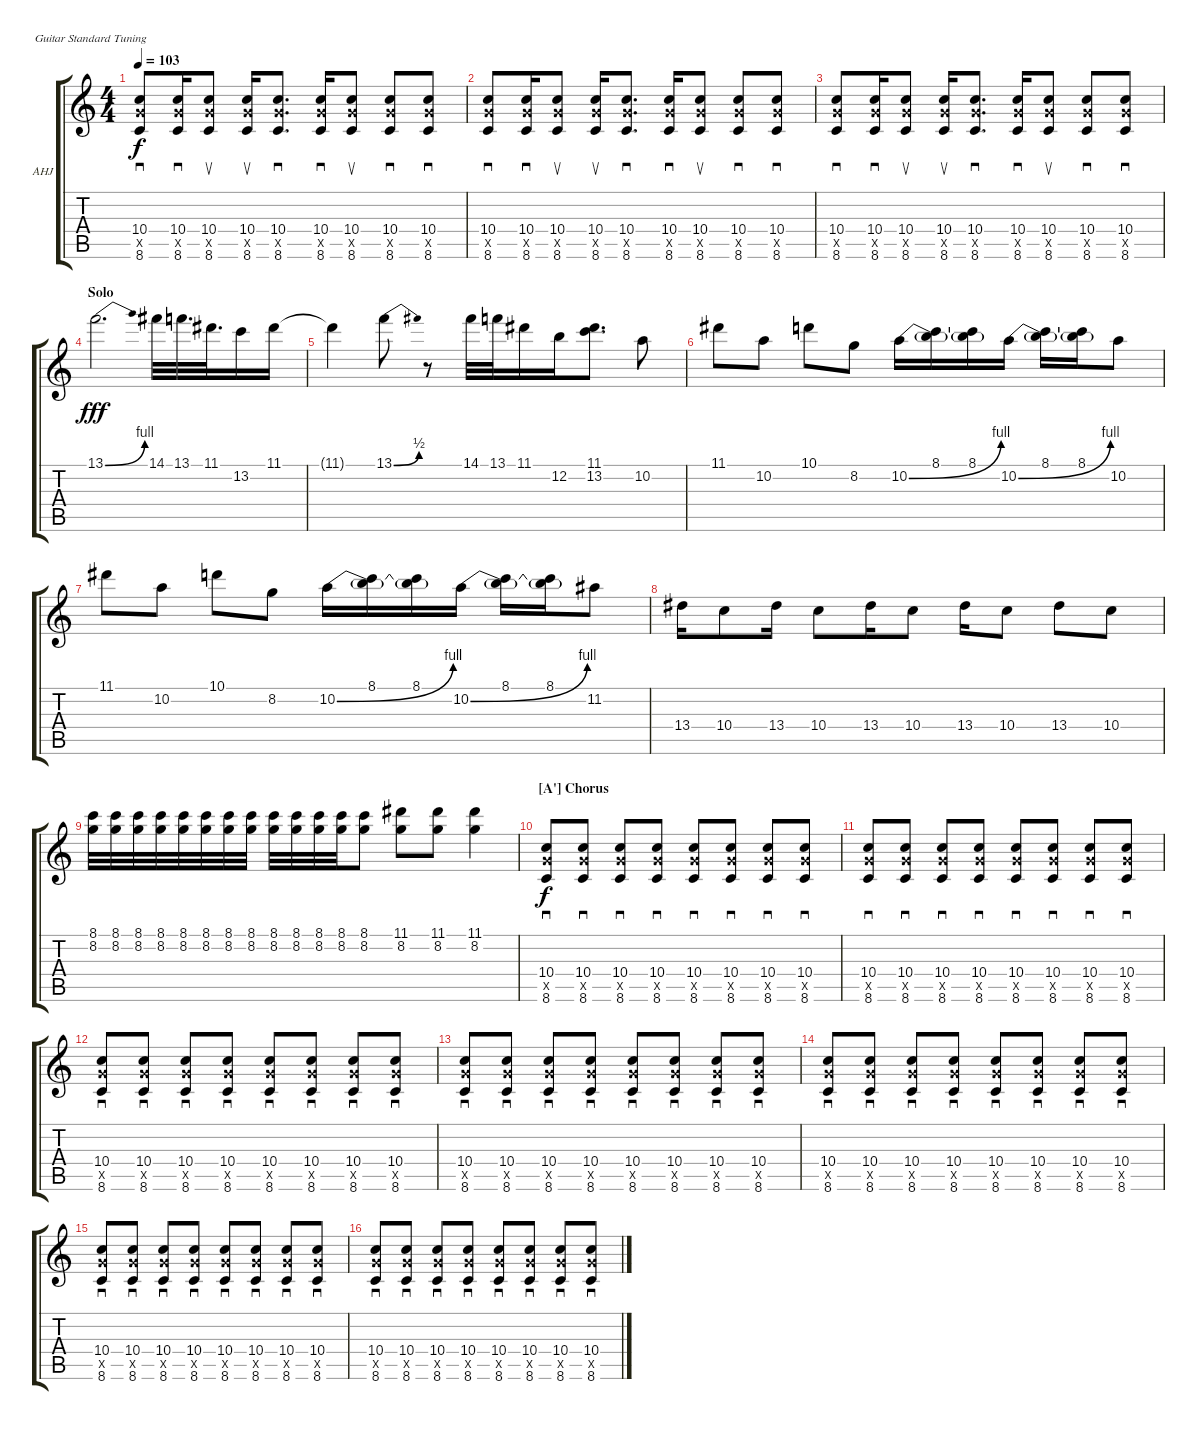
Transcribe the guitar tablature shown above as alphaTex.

\defaultSystemsLayout 4
\bracketExtendMode groupsimilarinstruments
\firstSystemTrackNameOrientation horizontal
\otherSystemsTrackNameOrientation horizontal
\track ("Albert Hammond Jr." "AHJ") {instrument overdrivenguitar}
\staff {score tabs}
\tuning (E4 B3 G3 D3 A2 E2)
\ts (4 4)
\tempo 103
\clef g2
\ks c
(8.6 10.4 10.5{x}).8{sd dy f} (8.6 10.4 10.5{x}).16{sd} (8.6 10.4 10.5{x}).8{su} (8.6 10.4 10.5{x}).16{su} (8.6 10.4 10.5{x}).8{d sd} (8.6 10.4 10.5{x}).16{sd} (8.6 10.4 10.5{x}).8{su} (8.6 10.4 10.5{x}).8{sd} (8.6 10.4 10.5{x}).8{sd} |
(8.6 10.4 10.5{x}).8{sd} (8.6 10.4 10.5{x}).16{sd} (8.6 10.4 10.5{x}).8{su} (8.6 10.4 10.5{x}).16{su} (8.6 10.4 10.5{x}).8{d sd} (8.6 10.4 10.5{x}).16{sd} (8.6 10.4 10.5{x}).8{su} (8.6 10.4 10.5{x}).8{sd} (8.6 10.4 10.5{x}).8{sd} |
(8.6 10.4 10.5{x}).8{sd} (8.6 10.4 10.5{x}).16{sd} (8.6 10.4 10.5{x}).8{su} (8.6 10.4 10.5{x}).16{su} (8.6 10.4 10.5{x}).8{d sd} (8.6 10.4 10.5{x}).16{sd} (8.6 10.4 10.5{x}).8{su} (8.6 10.4 10.5{x}).8{sd} (8.6 10.4 10.5{x}).8{sd} |
\section ("" "Solo")
13.1{be (bend 0.6 0 46.199999999999996 4)}.2{d dy fff} 14.1.32 13.1.32{d} 11.1.32{d} 13.2.16 11.1.16 |
11.1{t}.4 13.1{be (bend 0 0 14.399999999999999 2)}.8 r.8 14.1.32 13.1.32 11.1.16 12.2.16 (11.1 13.2).8{d} 10.2.8 |
11.1.8 10.2.8 10.1.8 8.2.8 10.2{be (bend 0 0 21 4)}.16 (8.1 10.2{t}).16 (8.1 10.2{t}).16 10.2{be (bend 0 0 21 4)}.16 (8.1 10.2{t}).16 (8.1 10.2{t}).16 10.2.8 |
11.1.8 10.2.8 10.1.8 8.2.8 10.2{be (bend 0 0 21 4)}.16 (8.1 10.2{t}).16 (8.1 10.2{t}).16 10.2{be (bend 0 0 21 4)}.16 (8.1 10.2{t}).16 (8.1 10.2{t}).16 11.2.8 |
13.4.16 10.4.8 13.4.16 10.4.8 13.4.16 10.4.8 13.4.16 10.4.8 13.4.8 10.4.8 |
(8.2 8.1).32 (8.2 8.1).32 (8.2 8.1).32 (8.2 8.1).32 (8.2 8.1).32 (8.2 8.1).32 (8.2 8.1).32 (8.2 8.1).32 (8.2 8.1).32 (8.2 8.1).32 (8.2 8.1).32 (8.2 8.1).32 (8.2 8.1).8 (8.2 11.1).8 (8.2 11.1).8 (8.2 11.1).4 |
\section ("A'" "Chorus")
(8.6 10.4 10.5{x}).8{sd dy f} (8.6 10.4 10.5{x}).8{sd} (8.6 10.4 10.5{x}).8{sd} (8.6 10.4 10.5{x}).8{sd} (8.6 10.4 10.5{x}).8{sd} (8.6 10.4 10.5{x}).8{sd} (8.6 10.4 10.5{x}).8{sd} (8.6 10.4 10.5{x}).8{sd} |
(8.6 10.4 10.5{x}).8{sd} (8.6 10.4 10.5{x}).8{sd} (8.6 10.4 10.5{x}).8{sd} (8.6 10.4 10.5{x}).8{sd} (8.6 10.4 10.5{x}).8{sd} (8.6 10.4 10.5{x}).8{sd} (8.6 10.4 10.5{x}).8{sd} (8.6 10.4 10.5{x}).8{sd} |
(8.6 10.4 10.5{x}).8{sd} (8.6 10.4 10.5{x}).8{sd} (8.6 10.4 10.5{x}).8{sd} (8.6 10.4 10.5{x}).8{sd} (8.6 10.4 10.5{x}).8{sd} (8.6 10.4 10.5{x}).8{sd} (8.6 10.4 10.5{x}).8{sd} (8.6 10.4 10.5{x}).8{sd} |
(8.6 10.4 10.5{x}).8{sd} (8.6 10.4 10.5{x}).8{sd} (8.6 10.4 10.5{x}).8{sd} (8.6 10.4 10.5{x}).8{sd} (8.6 10.4 10.5{x}).8{sd} (8.6 10.4 10.5{x}).8{sd} (8.6 10.4 10.5{x}).8{sd} (8.6 10.4 10.5{x}).8{sd} |
(8.6 10.4 10.5{x}).8{sd} (8.6 10.4 10.5{x}).8{sd} (8.6 10.4 10.5{x}).8{sd} (8.6 10.4 10.5{x}).8{sd} (8.6 10.4 10.5{x}).8{sd} (8.6 10.4 10.5{x}).8{sd} (8.6 10.4 10.5{x}).8{sd} (8.6 10.4 10.5{x}).8{sd} |
(8.6 10.4 10.5{x}).8{sd} (8.6 10.4 10.5{x}).8{sd} (8.6 10.4 10.5{x}).8{sd} (8.6 10.4 10.5{x}).8{sd} (8.6 10.4 10.5{x}).8{sd} (8.6 10.4 10.5{x}).8{sd} (8.6 10.4 10.5{x}).8{sd} (8.6 10.4 10.5{x}).8{sd} |
(8.6 10.4 10.5{x}).8{sd} (8.6 10.4 10.5{x}).8{sd} (8.6 10.4 10.5{x}).8{sd} (8.6 10.4 10.5{x}).8{sd} (8.6 10.4 10.5{x}).8{sd} (8.6 10.4 10.5{x}).8{sd} (8.6 10.4 10.5{x}).8{sd} (8.6 10.4 10.5{x}).8{sd}
